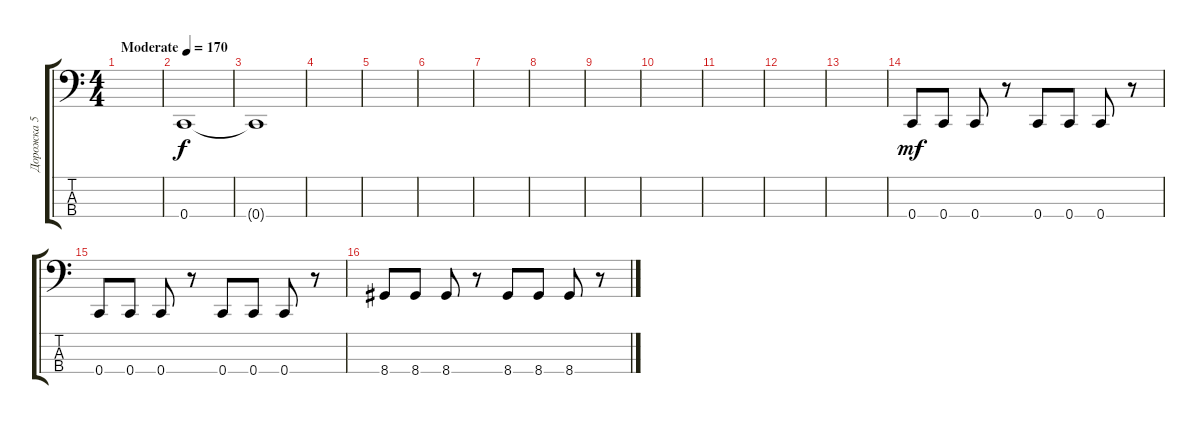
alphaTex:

\track ("Дорожка 5" "Дорожка 5") {instrument electricbassfinger}
\staff {score tabs}
\tuning (F2 C2 G1 C1) {hide}
\ts (4 4)
\tempo (170 "Moderate")
\clef f4
\ks c
|
0.4.1 |
0.4{t}.1 |
|
|
|
|
|
|
|
|
|
|
0.4.8{dy mf} 0.4.8 0.4.8 r.8 0.4.8 0.4.8 0.4.8 r.8 |
0.4.8 0.4.8 0.4.8 r.8 0.4.8 0.4.8 0.4.8 r.8 |
8.4.8 8.4.8 8.4.8 r.8 8.4.8 8.4.8 8.4.8 r.8
